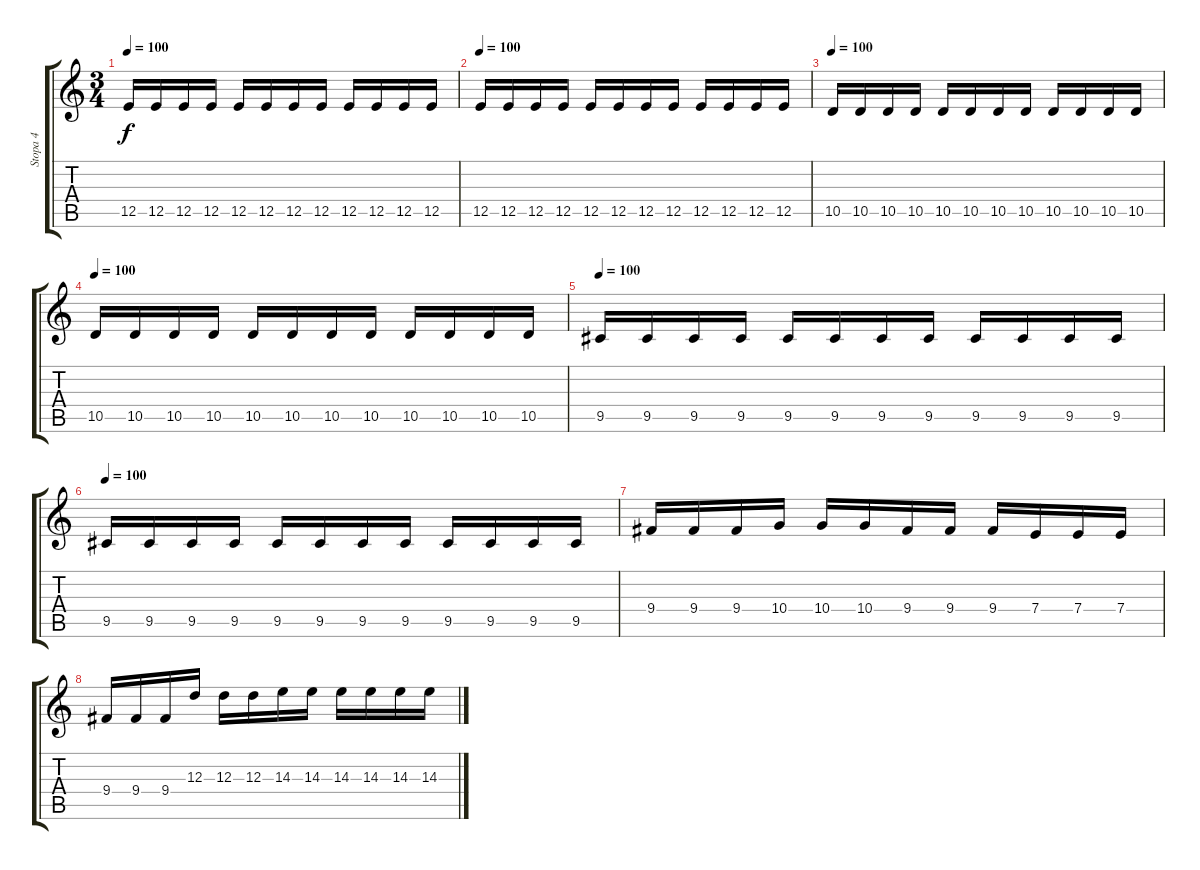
\track ("Stopa 4" "Stopa 4") {instrument distortionguitar}
\staff {score tabs}
\tuning (B3 Gb3 D3 A2 E2 B1) {hide}
\ts (3 4)
\tempo 100
\clef g2
\ks c
12.5.16{dy f} 12.5.16 12.5.16 12.5.16 12.5.16 12.5.16 12.5.16 12.5.16 12.5.16 12.5.16 12.5.16 12.5.16 |
\tempo 100
12.5.16 12.5.16 12.5.16 12.5.16 12.5.16 12.5.16 12.5.16 12.5.16 12.5.16 12.5.16 12.5.16 12.5.16 |
\tempo 100
10.5.16 10.5.16 10.5.16 10.5.16 10.5.16 10.5.16 10.5.16 10.5.16 10.5.16 10.5.16 10.5.16 10.5.16 |
\tempo 100
10.5.16 10.5.16 10.5.16 10.5.16 10.5.16 10.5.16 10.5.16 10.5.16 10.5.16 10.5.16 10.5.16 10.5.16 |
\tempo 100
9.5.16 9.5.16 9.5.16 9.5.16 9.5.16 9.5.16 9.5.16 9.5.16 9.5.16 9.5.16 9.5.16 9.5.16 |
\tempo 100
9.5.16 9.5.16 9.5.16 9.5.16 9.5.16 9.5.16 9.5.16 9.5.16 9.5.16 9.5.16 9.5.16 9.5.16 |
9.4.16 9.4.16 9.4.16 10.4.16 10.4.16 10.4.16 9.4.16 9.4.16 9.4.16 7.4.16 7.4.16 7.4.16 |
9.4.16 9.4.16 9.4.16 12.3.16 12.3.16 12.3.16 14.3.16 14.3.16 14.3.16 14.3.16 14.3.16 14.3.16
